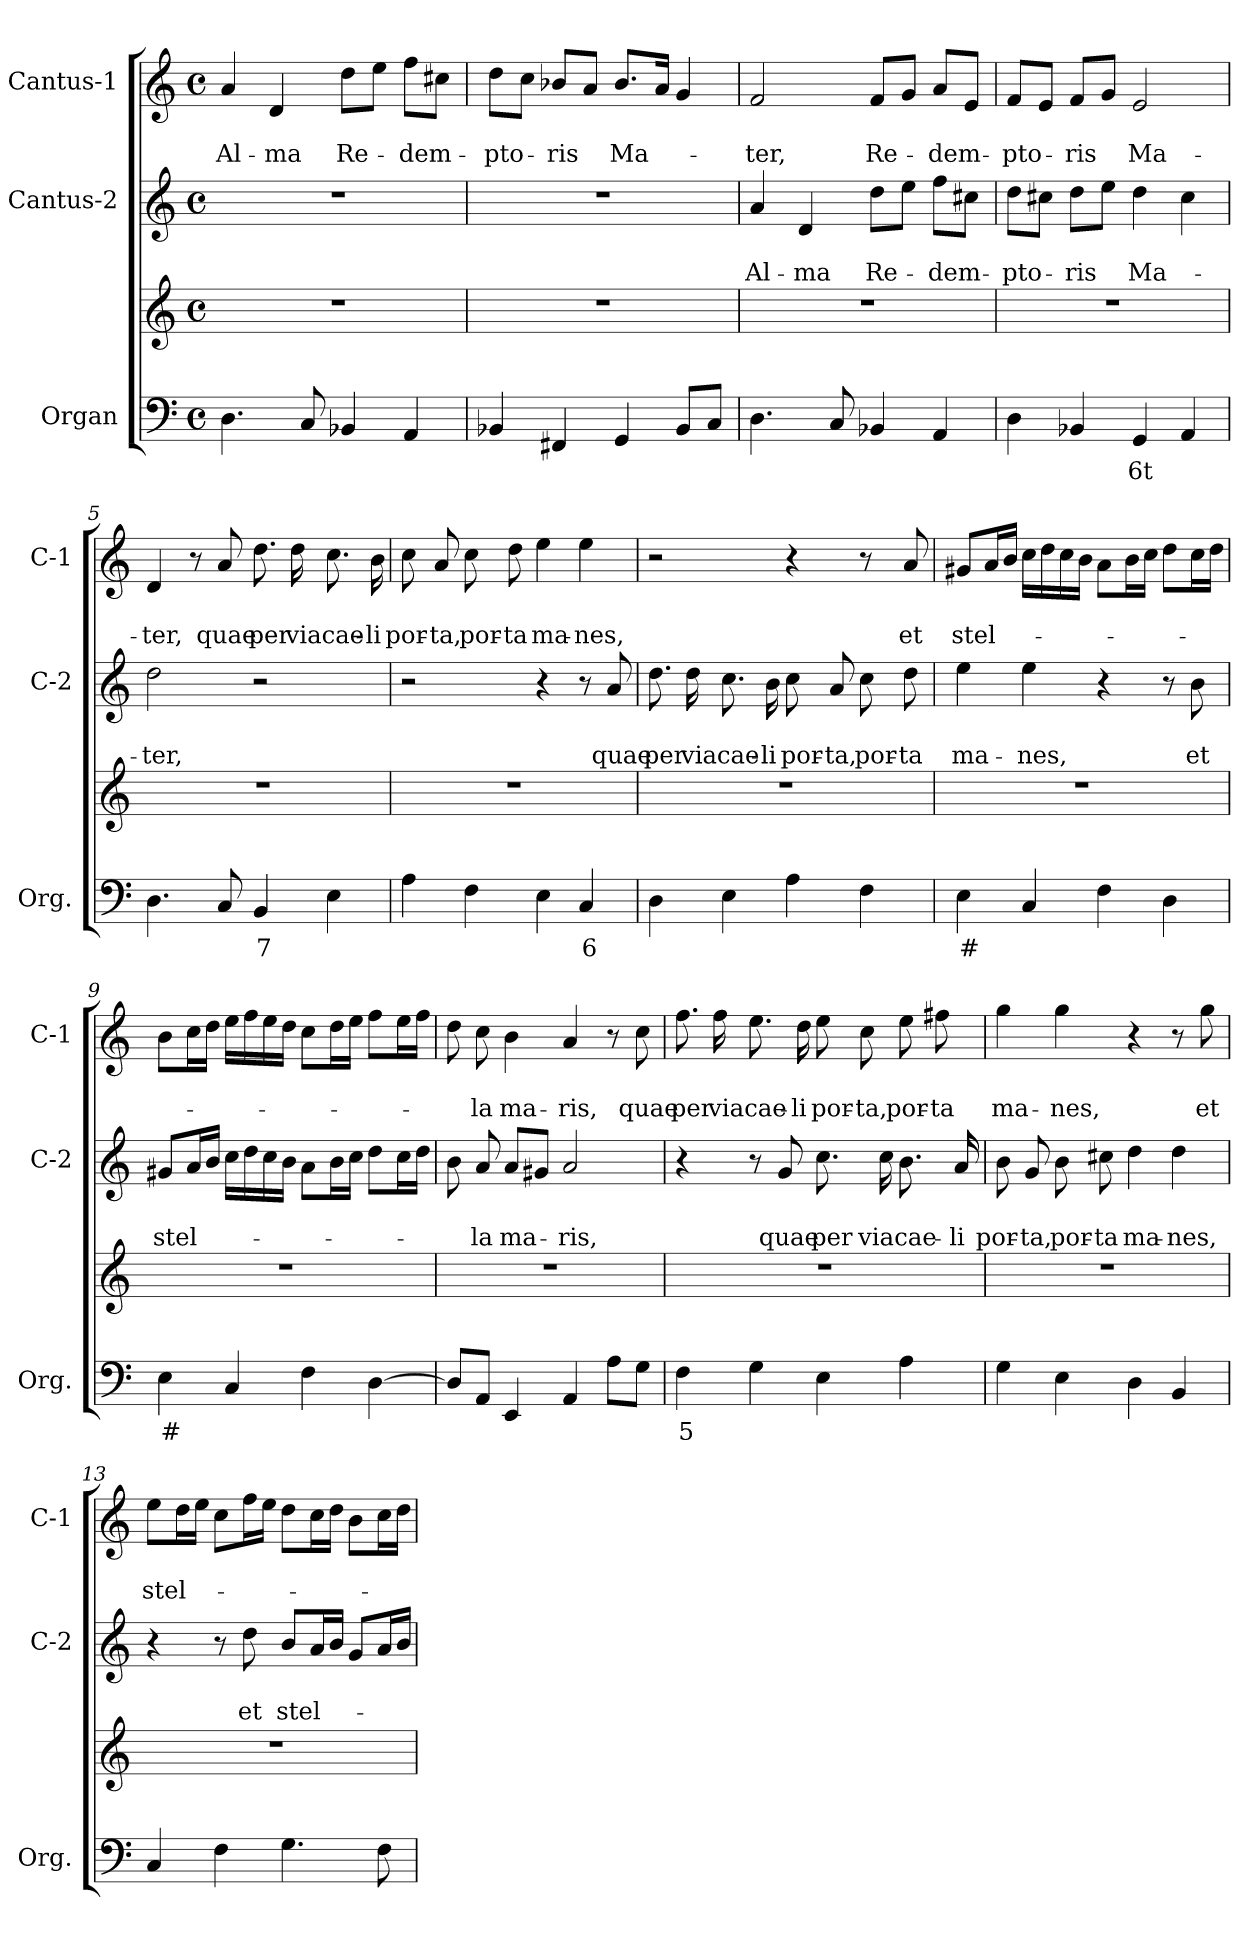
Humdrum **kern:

**kern	**text	**kern	**kern	**text	**text	**kern	**text	**text
*part3	*part3	*part3	*part2	*part2	*part2	*part1	*part1	*part1
*staff4	*staff4	*staff3	*staff2	*staff2	*staff2	*staff1	*staff1	*staff1
*I"Organ	*	*	*I"Cantus-2	*	*	*I"Cantus-1	*	*
*I'Org.	*	*	*I'C-2	*	*	*I'C-1	*	*
*clefF4	*	*clefG2	*clefG2	*	*	*clefG2	*	*
*k[]	*	*k[]	*k[]	*	*	*k[]	*	*
*C:	*	*C:	*C:	*	*	*C:	*	*
*M4/4	*	*M4/4	*M4/4	*	*	*M4/4	*	*
*met(c)	*	*met(c)	*met(c)	*	*	*met(c)	*	*
=1	=1	=1	=1	=1	=1	=1	=1	=1
!	!	!	!	!	!	!	!	!LO:LY:b
4.D\	.	1r	1r	.	.	4a/	.	Al-
!	!	!	!	!	!	!	!	!LO:LY:b
.	.	.	.	.	.	4d/	.	-ma
8C/	.	.	.	.	.	.	.	.
!	!	!	!	!	!	!	!	!LO:LY:b
4BB-X/	.	.	.	.	.	8dd\L	.	Re-
.	.	.	.	.	.	8ee\J	.	.
!	!	!	!	!	!	!	!	!LO:LY:b
4AA/	.	.	.	.	.	8ff\L	.	-dem-
.	.	.	.	.	.	8cc#X\J	.	.
=2	=2	=2	=2	=2	=2	=2	=2	=2
!	!	!	!	!	!	!	!	!LO:LY:b
4BB-X/	.	1r	1r	.	.	8dd\L	.	-pto-
.	.	.	.	.	.	8cc\J	.	.
!	!	!	!	!	!	!	!	!LO:LY:b
4FF#X/	.	.	.	.	.	8b-X/L	.	-ris
.	.	.	.	.	.	8a/J	.	.
!	!	!	!	!	!	!	!	!LO:LY:b
4GG/	.	.	.	.	.	8.b-/L	.	Ma-
.	.	.	.	.	.	16a/Jk	.	.
8BB-/L	.	.	.	.	.	4g/	.	.
8C/J	.	.	.	.	.	.	.	.
=3	=3	=3	=3	=3	=3	=3	=3	=3
*^	*	*	*	*	*	*	*	*
!	!	!	!	!	!	!LO:LY:b	!	!	!LO:LY:b
4.D\	2ryy	.	1r	4a/	.	Al-	2f/	.	-ter,
!	!	!	!	!	!	!LO:LY:b	!	!	!
.	.	.	.	4d/	.	-ma	.	.	.
8C/	.	.	.	.	.	.	.	.	.
!	!	!	!	!	!	!LO:LY:b	!	!	!LO:LY:b
4BB-X/	4ryy	.	.	8dd\L	.	Re-	8f/L	.	Re-
.	.	.	.	8ee\J	.	.	8g/J	.	.
!	!	!	!	!	!	!LO:LY:b	!	!	!LO:LY:b
4AA/	8ryy	.	.	8ff\L	.	-dem-	8a/L	.	-dem-
.	8ryy	.	.	8cc#X\J	.	.	8e/J	.	.
=4	=4	=4	=4	=4	=4	=4	=4	=4	=4
!	!	!	!	!	!	!LO:LY:b	!	!	!LO:LY:b
*v	*v	*	*	*	*	*	*	*	*
4D\	.	1r	8dd\L	.	-pto-	8f/L	.	-pto-
.	.	.	8cc#X\J	.	.	8e/J	.	.
!	!	!	!	!	!LO:LY:b	!	!	!LO:LY:b
4BB-X/	.	.	8dd\L	.	-ris	8f/L	.	-ris
.	.	.	8ee\J	.	.	8g/J	.	.
!	!LO:LY:b	!	!	!	!LO:LY:b	!	!	!LO:LY:b
4GG/	6t	.	4dd\	.	Ma-	2e/	.	Ma-
4AA/	.	.	4cc#\	.	.	.	.	.
!!LO:LB:g=z
=5	=5	=5	=5	=5	=5	=5	=5	=5
!	!	!	!	!	!LO:LY:b	!	!	!LO:LY:b
4.D\	.	1r	2dd\	.	-ter,	4d/	.	-ter,
.	.	.	.	.	.	8r	.	.
!	!	!	!	!	!	!	!	!LO:LY:b
8C/	.	.	.	.	.	8a/	.	quae
!	!LO:LY:b	!	!	!	!	!	!	!LO:LY:b
4BB/	7	.	2r	.	.	8.dd\	.	per
!	!	!	!	!	!	!	!	!LO:LY:b
.	.	.	.	.	.	16dd\	.	via
!	!	!	!	!	!	!	!	!LO:LY:b
4E\	.	.	.	.	.	8.cc\	.	cae-
!	!	!	!	!	!	!	!	!LO:LY:b
.	.	.	.	.	.	16b\	.	-li
=6	=6	=6	=6	=6	=6	=6	=6	=6
!	!	!	!	!	!	!	!	!LO:LY:b
4A\	.	1r	2r	.	.	8cc\	.	por-
!	!	!	!	!	!	!	!	!LO:LY:b
.	.	.	.	.	.	8a/	.	-ta,
!	!	!	!	!	!	!	!	!LO:LY:b
4F\	.	.	.	.	.	8cc\	.	por-
!	!	!	!	!	!	!	!	!LO:LY:b
.	.	.	.	.	.	8dd\	.	-ta
!	!	!	!	!	!	!	!	!LO:LY:b
4E\	.	.	4r	.	.	4ee\	.	ma-
!	!LO:LY:b	!	!	!	!	!	!	!LO:LY:b
4C/	6	.	8r	.	.	4ee\	.	-nes,
!	!	!	!	!	!LO:LY:b	!	!	!
.	.	.	8a/	.	quae	.	.	.
=7	=7	=7	=7	=7	=7	=7	=7	=7
!	!	!	!	!	!LO:LY:b	!	!	!
4D\	.	1r	8.dd\	.	per	2r	.	.
!	!	!	!	!	!LO:LY:b	!	!	!
.	.	.	16dd\	.	via	.	.	.
!	!	!	!	!	!LO:LY:b	!	!	!
4E\	.	.	8.cc\	.	cae-	.	.	.
!	!	!	!	!	!LO:LY:b	!	!	!
.	.	.	16b\	.	-li	.	.	.
!	!	!	!	!	!LO:LY:b	!	!	!
4A\	.	.	8cc\	.	por-	4r	.	.
!	!	!	!	!	!LO:LY:b	!	!	!
.	.	.	8a/	.	-ta,	.	.	.
!	!	!	!	!	!LO:LY:b	!	!	!
4F\	.	.	8cc\	.	por-	8r	.	.
!	!	!	!	!	!LO:LY:b	!	!	!LO:LY:b
.	.	.	8dd\	.	-ta	8a/	.	et
=8	=8	=8	=8	=8	=8	=8	=8	=8
!	!LO:LY:b	!	!	!	!LO:LY:b	!	!	!LO:LY:b
4E\	#	1r	4ee\	.	ma-	8g#X/L	.	stel-
.	.	.	.	.	.	16a/L	.	.
.	.	.	.	.	.	16b/JJ	.	.
!	!	!	!	!	!LO:LY:b	!	!	!
4C/	.	.	4ee\	.	-nes,	16cc\LL	.	.
.	.	.	.	.	.	16dd\	.	.
.	.	.	.	.	.	16cc\	.	.
.	.	.	.	.	.	16b\JJ	.	.
4F\	.	.	4r	.	.	8a\L	.	.
.	.	.	.	.	.	16b\L	.	.
.	.	.	.	.	.	16cc\JJ	.	.
4D\	.	.	8r	.	.	8dd\L	.	.
!	!	!	!	!	!LO:LY:b	!	!	!
.	.	.	8b\	.	et	16cc\L	.	.
.	.	.	.	.	.	16dd\JJ	.	.
!!LO:LB:g=z
=9	=9	=9	=9	=9	=9	=9	=9	=9
!	!LO:LY:b	!	!	!	!LO:LY:b	!	!	!
4E\	#	1r	8g#X/L	.	stel-	8b\L	.	.
.	.	.	16a/L	.	.	16cc\L	.	.
.	.	.	16b/JJ	.	.	16dd\JJ	.	.
4C/	.	.	16cc\LL	.	.	16ee\LL	.	.
.	.	.	16dd\	.	.	16ff\	.	.
.	.	.	16cc\	.	.	16ee\	.	.
.	.	.	16b\JJ	.	.	16dd\JJ	.	.
4F\	.	.	8a\L	.	.	8cc\L	.	.
.	.	.	16b\L	.	.	16dd\L	.	.
.	.	.	16cc\JJ	.	.	16ee\JJ	.	.
[4D\	.	.	8dd\L	.	.	8ff\L	.	.
.	.	.	16cc\L	.	.	16ee\L	.	.
.	.	.	16dd\JJ	.	.	16ff\JJ	.	.
=10	=10	=10	=10	=10	=10	=10	=10	=10
*^	*	*	*	*	*	*	*	*
8D/L]	4ryy	.	1r	8b\	.	.	8dd\	.	.
!	!	!	!	!	!	!LO:LY:b	!	!	!LO:LY:b
8AA/J	.	.	.	8a/	.	-la	8cc\	.	-la
!	!	!	!	!	!	!LO:LY:b	!	!	!LO:LY:b
4EE/	8ryy	.	.	8a/L	.	ma-	4b\	.	ma-
.	8ryy	.	.	8g#X/J	.	.	.	.	.
!	!	!	!	!	!	!LO:LY:b	!	!	!LO:LY:b
4AA/	2ryy	.	.	2a/	.	-ris,	4a/	.	-ris,
8A\L	.	.	.	.	.	.	8r	.	.
!	!	!	!	!	!	!	!	!	!LO:LY:b
8G\J	.	.	.	.	.	.	8cc\	.	quae
=11	=11	=11	=11	=11	=11	=11	=11	=11	=11
!	!	!LO:LY:b	!	!	!	!	!	!	!LO:LY:b
4F\	2ryy	5	1r	4r	.	.	8.ff\	.	per
!	!	!	!	!	!	!	!	!	!LO:LY:b
.	.	.	.	.	.	.	16ff\	.	via
!	!	!	!	!	!	!	!	!	!LO:LY:b
4G\	.	.	.	8r	.	.	8.ee\	.	cae-
!	!	!	!	!	!	!LO:LY:b	!	!	!
.	.	.	.	8g/	.	quae	.	.	.
!	!	!	!	!	!	!	!	!	!LO:LY:b
.	.	.	.	.	.	.	16dd\	.	-li
!	!	!	!	!	!	!LO:LY:b	!	!	!LO:LY:b
4E\	4ryy	.	.	8.cc\	.	per	8ee\	.	por-
!	!	!	!	!	!	!	!	!	!LO:LY:b
.	.	.	.	.	.	.	8cc\	.	-ta,
!	!	!	!	!	!	!LO:LY:b	!	!	!
.	.	.	.	16cc\	.	via	.	.	.
!	!	!	!	!	!	!LO:LY:b	!	!	!LO:LY:b
4A\	8ryy	.	.	8.b\	.	cae-	8ee\	.	por-
!	!	!	!	!	!	!	!	!	!LO:LY:b
.	8ryy	.	.	.	.	.	8ff#X\	.	-ta
!	!	!	!	!	!	!LO:LY:b	!	!	!
.	.	.	.	16a/	.	-li	.	.	.
=12	=12	=12	=12	=12	=12	=12	=12	=12	=12
!	!	!	!	!	!	!LO:LY:b	!	!	!LO:LY:b
4G\	4ryy	.	1r	8b\	.	por-	4gg\	.	ma-
!	!	!	!	!	!	!LO:LY:b	!	!	!
.	.	.	.	8g/	.	-ta,	.	.	.
!	!	!	!	!	!	!LO:LY:b	!	!	!LO:LY:b
4E\	8ryy	.	.	8b\	.	por-	4gg\	.	-nes,
!	!	!	!	!	!	!LO:LY:b	!	!	!
.	8ryy	.	.	8cc#X\	.	-ta	.	.	.
!	!	!	!	!	!	!LO:LY:b	!	!	!
4D\	2ryy	.	.	4dd\	.	ma-	4r	.	.
!	!	!	!	!	!	!LO:LY:b	!	!	!
4BB/	.	.	.	4dd\	.	-nes,	8r	.	.
!	!	!	!	!	!	!	!	!	!LO:LY:b
.	.	.	.	.	.	.	8gg\	.	et
!!LO:PB:g=z
=13	=13	=13	=13	=13	=13	=13	=13	=13	=13
!	!	!	!	!	!	!	!	!	!LO:LY:b
4C/	4ryy	.	1r	4r	.	.	8ee\L	.	stel-
.	.	.	.	.	.	.	16dd\L	.	.
.	.	.	.	.	.	.	16ee\JJ	.	.
4F\	8ryy	.	.	8r	.	.	8cc\L	.	.
!	!	!	!	!	!	!LO:LY:b	!	!	!
.	8ryy	.	.	8dd\	.	et	16ff\L	.	.
.	.	.	.	.	.	.	16ee\JJ	.	.
!	!	!	!	!	!	!LO:LY:b	!	!	!
4.G\	2ryy	.	.	8b/L	.	stel-	8dd\L	.	.
.	.	.	.	16a/L	.	.	16cc\L	.	.
.	.	.	.	16b/JJ	.	.	16dd\JJ	.	.
.	.	.	.	8g/L	.	.	8b\L	.	.
8F\	.	.	.	16a/L	.	.	16cc\L	.	.
.	.	.	.	16b/JJ	.	.	16dd\JJ	.	.
*v	*v	*	*	*	*	*	*	*	*
=	=	=	=	=	=	=	=	=
*-	*-	*-	*-	*-	*-	*-	*-	*-
